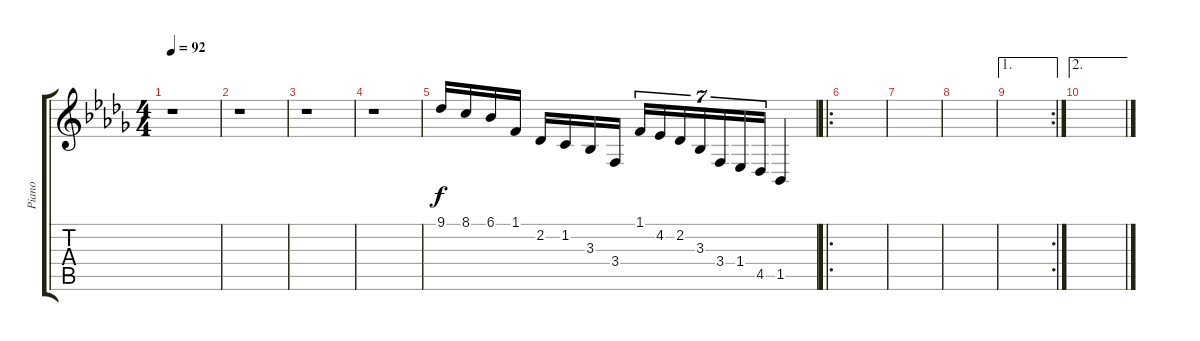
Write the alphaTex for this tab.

\track ("Piano" "Piano") {instrument brightacousticpiano}
\staff {score tabs}
\tuning (E4 B3 G3 D3 A2 E2) {hide}
\ts (4 4)
\tempo 92
\clef g2
\ks db
r.1{dy f} |
r.1 |
r.1 |
r.1 |
9.1.16 8.1.16 6.1.16 1.1.16 2.2.16 1.2.16 3.3.16 3.4.16 1.1.16{tu (7 4)} 4.2.16{tu (7 4)} 2.2.16{tu (7 4)} 3.3.16{tu (7 4)} 3.4.16{tu (7 4)} 1.4.16{tu (7 4)} 4.5.16{tu (7 4)} 1.5.4 |
\ro
|
|
|
\ae 1
\rc 2
|
\ae 2
